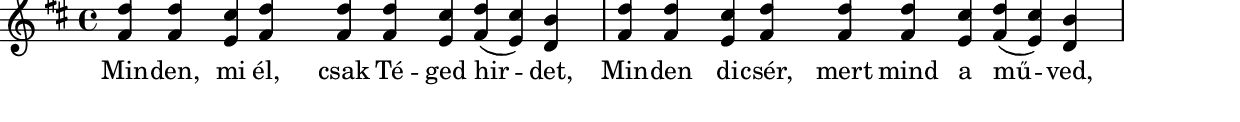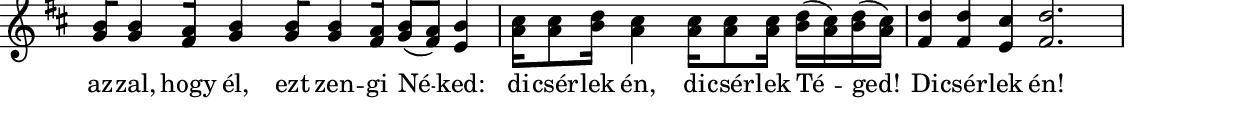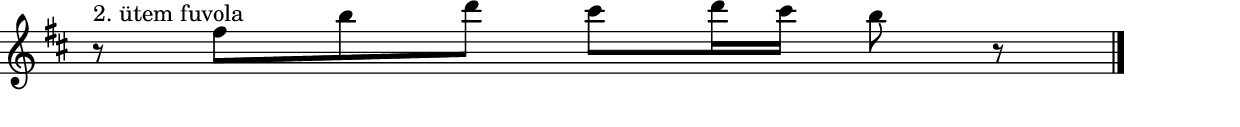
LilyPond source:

% MusicXML to Lilypond converter by Kovi

szovegAAA = \lyricmode {  "Min" -- "den," "mi" "él," "csak" "Té" -- "ged" "hir" -- "det," "Min" -- "den" "di" -- "csér," "mert" "mind" "a" "mű" -- "ved," "az" -- "zal," "hogy" "él," "ezt" "zen" -- "gi" "Né" -- "ked:" "di" -- "csér" -- "lek" "én," "di" -- "csér" -- "lek" "Té" -- "ged!" "Di" -- "csér" -- "lek" "én!"  \skip 4  \skip 4  \skip 4  \skip 4  \skip 4  \skip 4  }

% Analyzing...
% 1 parts
% 1 Staff
% forceBassClefActive = 
melody = {
% 99 notes in the part
% 1 voices

\new Staff
\new Voice {
% 99 notes
% 6 mesaures

% Measure 1
\clef "treble"
\key d \major
\time 4/4 
<fis' d'' >16 <fis' d'' >8 <e' cis'' >16 <fis' d'' >4 <fis' d'' >16 <fis' d'' >8 <e' cis'' >16 <fis' d'' >16 (<e' cis'' >16 )<d' b' >8 
% Measure 2
<fis' d'' >16 <fis' d'' >8 <e' cis'' >16 <fis' d'' >4 <fis' d'' >16 <fis' d'' >8 <e' cis'' >16 <fis' d'' >16 (<e' cis'' >16 )<d' b' >8 
% Measure 3
\break
<g' b' >16 <g' b' >8 <fis' a' >16 <g' b' >4 <g' b' >16 <g' b' >8 <fis' a' >16 <g' b' >16 (<fis' a' >16 )<e' b' >8 
% Measure 4
<a' cis'' >16 <a' cis'' >8 <b' d'' >16 <a' cis'' >4 <a' cis'' >16 <a' cis'' >8 <a' cis'' >16 <b' d'' >16 (<a' cis'' >16 )<b' d'' >16 (<a' cis'' >16 )
% Measure 5
<fis' d'' >16 ^"Legvégén"<fis' d'' >8 <e' cis'' >16 <fis' d'' >2. 
% Measure 6
\break
r8 ^"2. ütem fuvola"fis''8 b''8 d'''8 cis'''8 d'''16 cis'''16 b''8 r8 \bar "|." 
} % voice
\addlyrics { \szovegAAA }

} % melody


harmonies = \chordmode {
% 6 chords
\germanChords
d4 s4 s4 s4 b4:m s4 s4 s4 g4 s4 s4 s4 a4 s4 a4:7 s4 d4
}

\include "../../definitions.ly"
